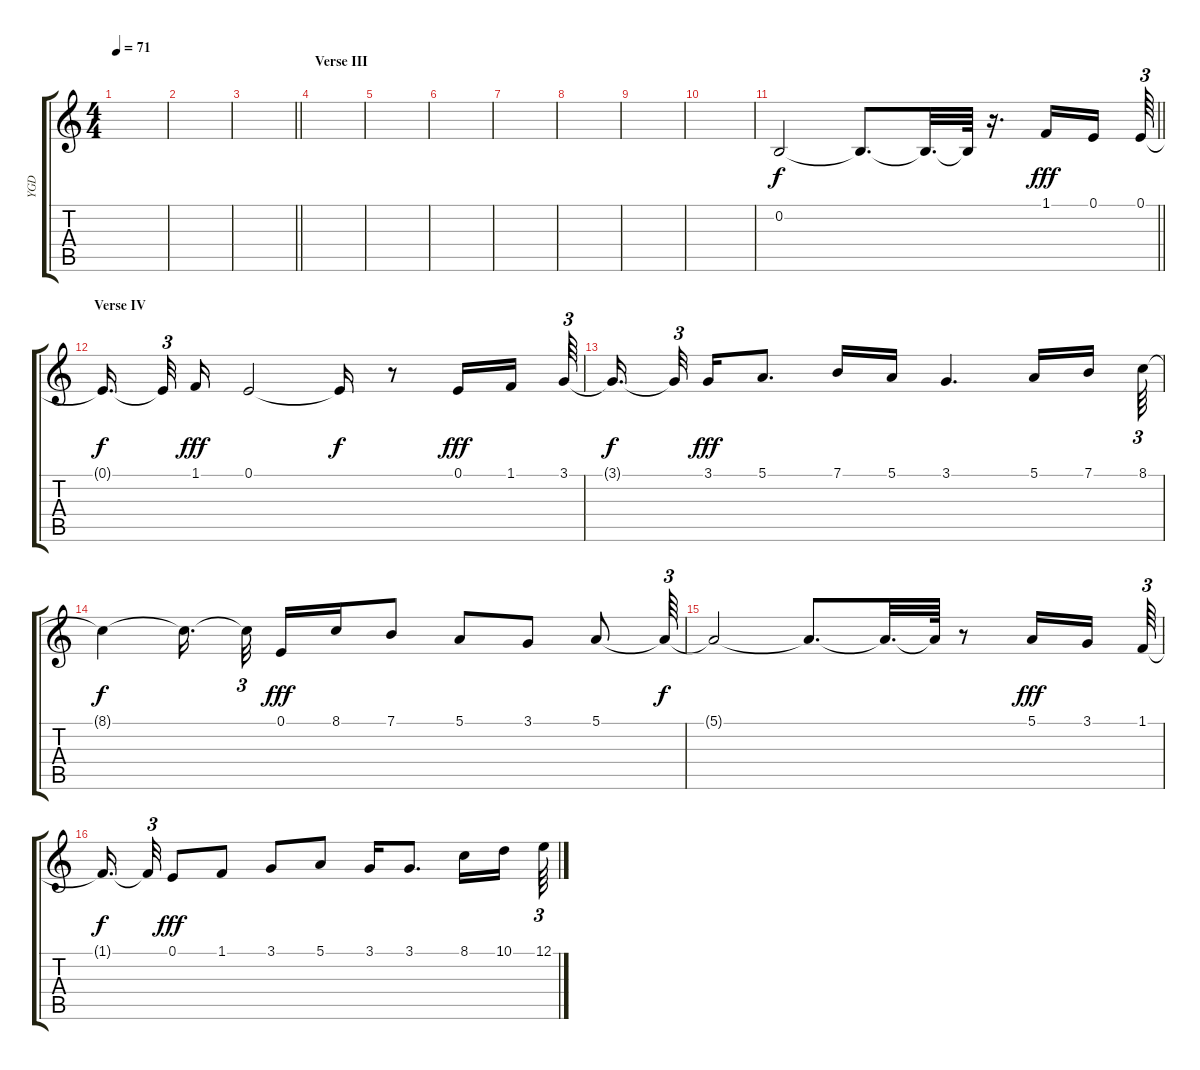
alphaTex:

\track ("YGD" "YGD") {instrument synthbrass2}
\staff {score tabs}
\tuning (E4 B3 G3 D3 A2 E2) {hide}
\ts (4 4)
\tempo 71
\clef g2
\ks c
|
|
\barLineRight lightlight
|
\section ("" "Verse III")
|
|
|
|
|
|
|
\barLineRight lightlight
0.2.2{dy f} 0.2{t}.8{d} 0.2{t}.32{d} 0.2{t}.64 r.16{d} 1.1.16{dy fff} 0.1.16{beam splitsecondary} 0.1.64{tu (3 2)} |
\section ("" "Verse IV")
0.1{t}.16{d dy f beam splitsecondary} 0.1{t}.32{tu (3 2)} 1.1.16{dy fff} 0.1.2 0.1{t}.16{dy f} r.8 0.1.16{dy fff} 1.1.16{beam splitsecondary} 3.1.64{tu (3 2)} |
3.1{t}.16{d dy f beam splitsecondary} 3.1{t}.32{tu (3 2) beam splitsecondary} 3.1.16{dy fff} 5.1.8{d} 7.1.16 5.1.16 3.1.4{d} 5.1.16 7.1.16{beam splitsecondary} 8.1.64{tu (3 2)} |
8.1{t}.4{dy f} 8.1{t}.16{d beam splitsecondary} 8.1{t}.32{tu (3 2) beam splitsecondary} 0.1.16{dy fff} 8.1.16 7.1.8 5.1.8 3.1.8 5.1.8 5.1{t}.64{tu (3 2) dy f} |
5.1{t}.2 5.1{t}.8{d} 5.1{t}.32{d} 5.1{t}.64 r.8 5.1.16{dy fff} 3.1.16 1.1.64{tu (3 2)} |
1.1{t}.16{d dy f beam splitsecondary} 1.1{t}.32{tu (3 2)} 0.1.8{dy fff} 1.1.8 3.1.8 5.1.8 3.1.16 3.1.8{d} 8.1.16 10.1.16{beam splitsecondary} 12.1.64{tu (3 2)}
